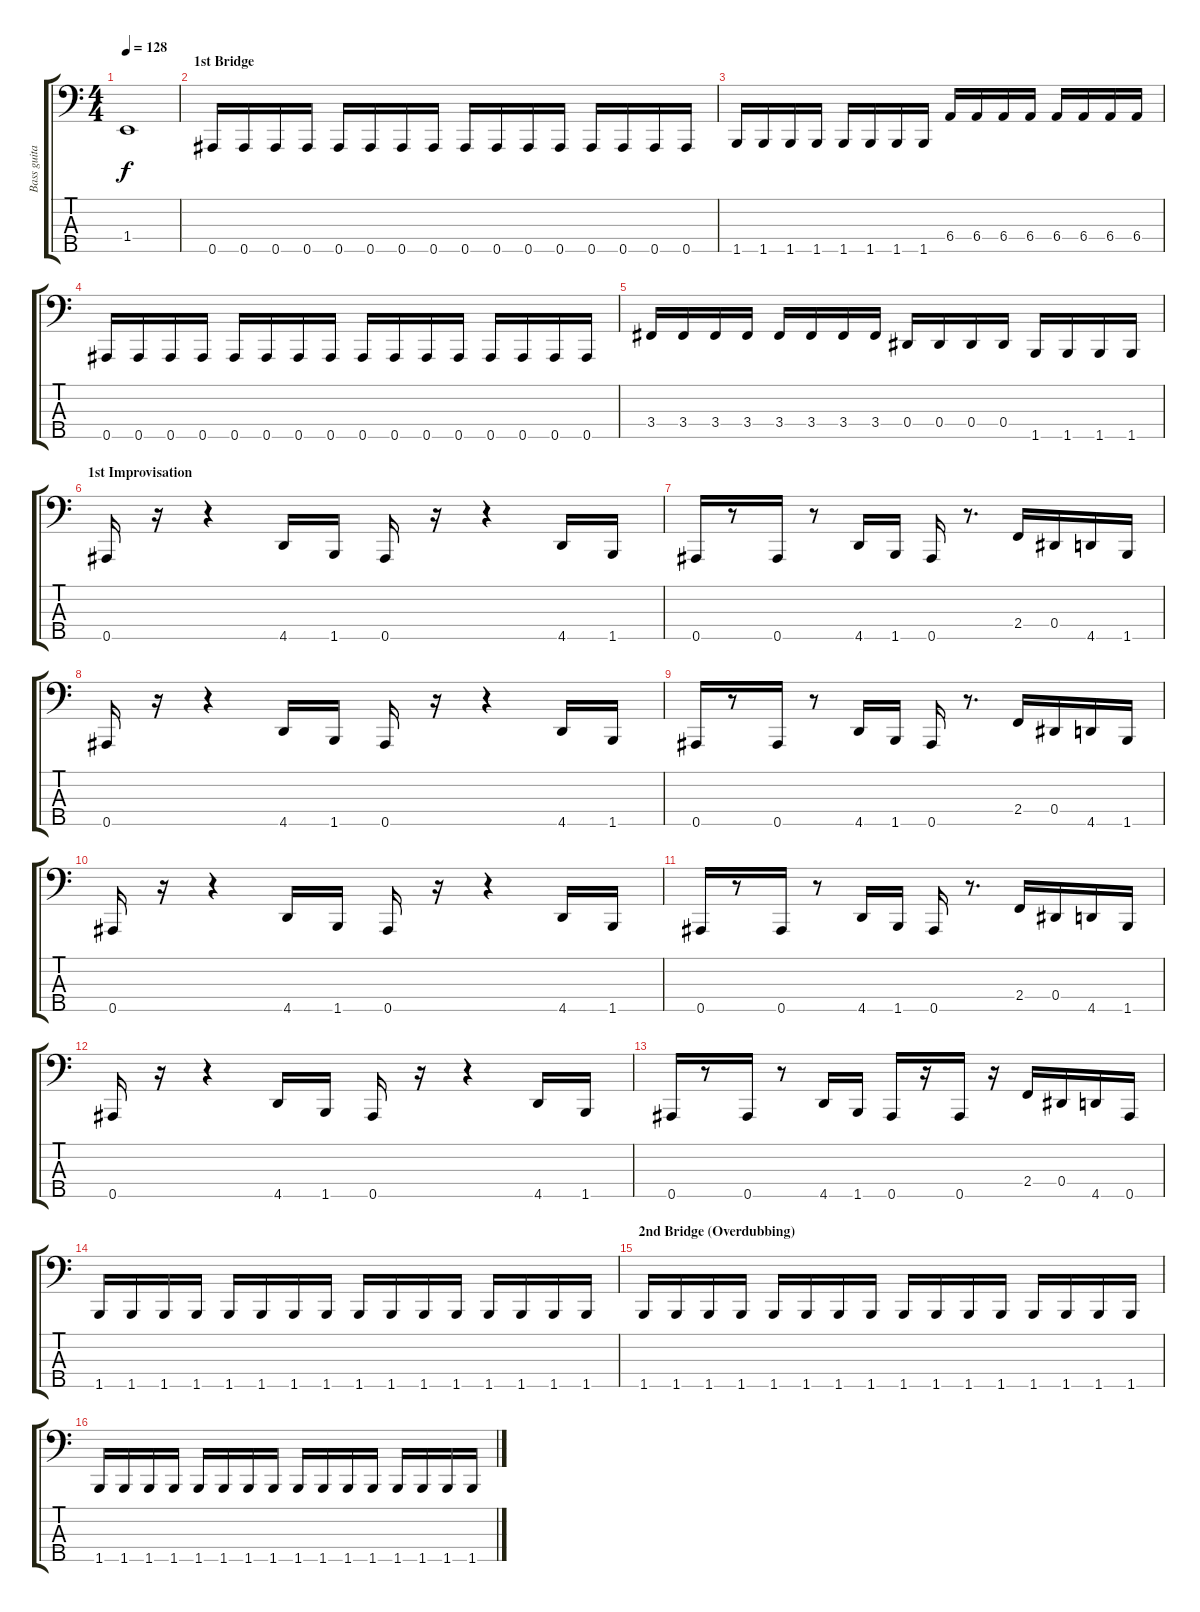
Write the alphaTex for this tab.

\track ("Bass guitar" "Bass guita") {instrument electricbassfinger}
\staff {score tabs}
\tuning (Gb2 Db2 Ab1 Eb1 Bb0) {hide}
\ts (4 4)
\tempo 128
\clef f4
\ks c
1.4{t}.1{dy f} |
\section ("" "1st Bridge")
0.5.16 0.5.16 0.5.16 0.5.16 0.5.16 0.5.16 0.5.16 0.5.16 0.5.16 0.5.16 0.5.16 0.5.16 0.5.16 0.5.16 0.5.16 0.5.16 |
1.5.16 1.5.16 1.5.16 1.5.16 1.5.16 1.5.16 1.5.16 1.5.16 6.4.16 6.4.16 6.4.16 6.4.16 6.4.16 6.4.16 6.4.16 6.4.16 |
0.5.16 0.5.16 0.5.16 0.5.16 0.5.16 0.5.16 0.5.16 0.5.16 0.5.16 0.5.16 0.5.16 0.5.16 0.5.16 0.5.16 0.5.16 0.5.16 |
3.4.16 3.4.16 3.4.16 3.4.16 3.4.16 3.4.16 3.4.16 3.4.16 0.4.16 0.4.16 0.4.16 0.4.16 1.5.16 1.5.16 1.5.16 1.5.16 |
\section ("" "1st Improvisation")
0.5.16 r.16 r.4 4.5.16 1.5.16 0.5.16 r.16 r.4 4.5.16 1.5.16 |
0.5.16 r.8 0.5.16 r.8 4.5.16 1.5.16 0.5.16 r.8{d} 2.4.16 0.4.16 4.5.16 1.5.16 |
0.5.16 r.16 r.4 4.5.16 1.5.16 0.5.16 r.16 r.4 4.5.16 1.5.16 |
0.5.16 r.8 0.5.16 r.8 4.5.16 1.5.16 0.5.16 r.8{d} 2.4.16 0.4.16 4.5.16 1.5.16 |
0.5.16 r.16 r.4 4.5.16 1.5.16 0.5.16 r.16 r.4 4.5.16 1.5.16 |
0.5.16 r.8 0.5.16 r.8 4.5.16 1.5.16 0.5.16 r.8{d} 2.4.16 0.4.16 4.5.16 1.5.16 |
0.5.16 r.16 r.4 4.5.16 1.5.16 0.5.16 r.16 r.4 4.5.16 1.5.16 |
0.5.16 r.8 0.5.16 r.8 4.5.16 1.5.16 0.5.16 r.16 0.5.16 r.16 2.4.16 0.4.16 4.5.16 0.5.16 |
1.5.16 1.5.16 1.5.16 1.5.16 1.5.16 1.5.16 1.5.16 1.5.16 1.5.16 1.5.16 1.5.16 1.5.16 1.5.16 1.5.16 1.5.16 1.5.16 |
\section ("" "2nd Bridge (Overdubbing)")
1.5.16 1.5.16 1.5.16 1.5.16 1.5.16 1.5.16 1.5.16 1.5.16 1.5.16 1.5.16 1.5.16 1.5.16 1.5.16 1.5.16 1.5.16 1.5.16 |
1.5.16 1.5.16 1.5.16 1.5.16 1.5.16 1.5.16 1.5.16 1.5.16 1.5.16 1.5.16 1.5.16 1.5.16 1.5.16 1.5.16 1.5.16 1.5.16
